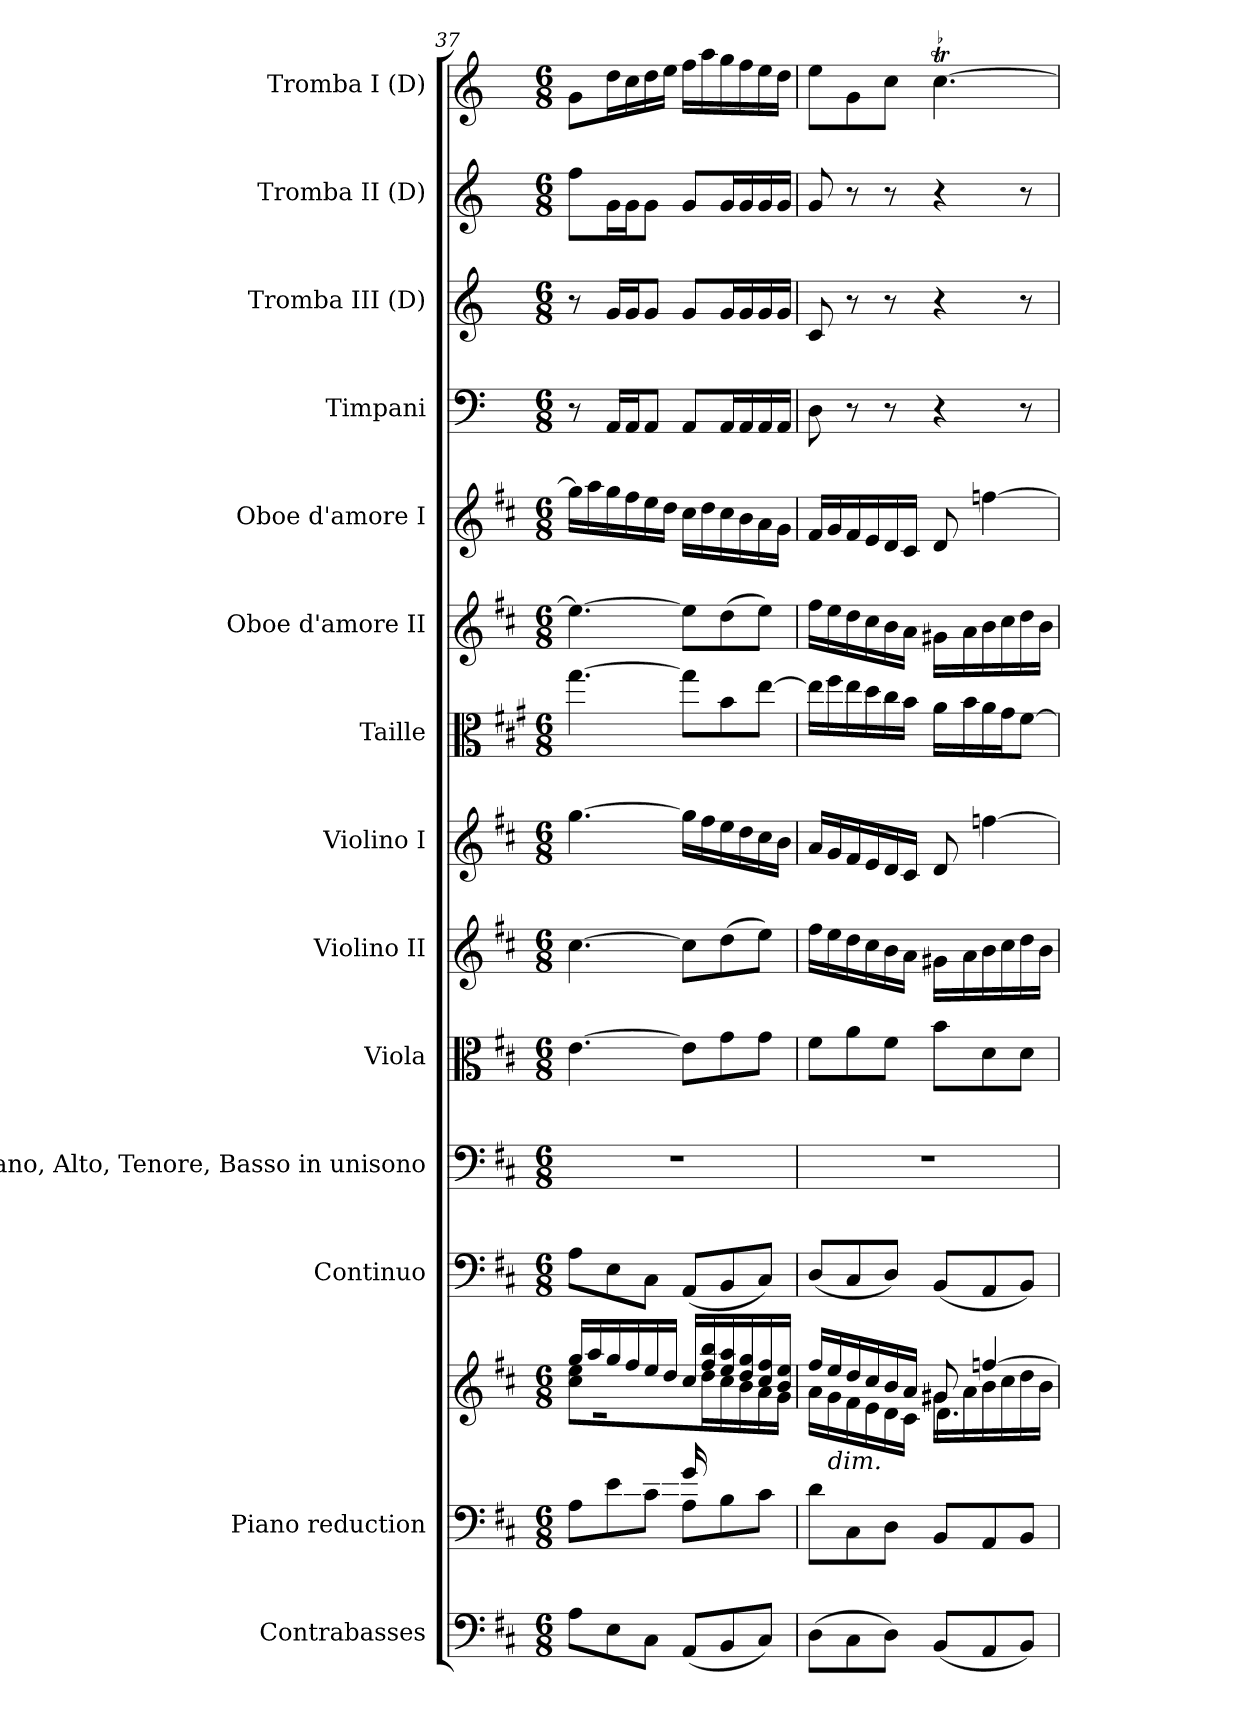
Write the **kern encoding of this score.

**kern	**kern	**kern	**kern	**kern	**kern	**kern	**kern	**kern	**kern	**kern	**kern	**kern	**kern	**kern
*part14	*part13	*part13	*part12	*part11	*part10	*part9	*part8	*part7	*part6	*part5	*part4	*part3	*part2	*part1
*staff15	*staff14	*staff13	*staff12	*staff11	*staff10	*staff9	*staff8	*staff7	*staff6	*staff5	*staff4	*staff3	*staff2	*staff1
*I"Contrabasses	*I"Piano reduction	*	*I"Continuo	*I"Soprano, Alto, Tenore, Basso in unisono	*I"Viola	*I"Violino II	*I"Violino I	*I"Taille	*I"Oboe d'amore II	*I"Oboe d'amore I	*I"Timpani	*I"Tromba III (D)	*I"Tromba II (D)	*I"Tromba I (D)
*I'Cbs.	*I'Pno	*	*	*	*	*	*	*	*I'Ob	*I'Ob	*I'Timp	*	*	*
*clefF4	*clefF4	*clefG2	*clefF4	*clefF4	*clefC3	*clefG2	*clefG2	*clefC3	*clefG2	*clefG2	*clefF4	*clefG2	*clefG2	*clefG2
*ITrd7c12	*	*	*	*	*	*	*	*ITrd4c7	*	*	*	*ITrd-1c-2	*ITrd-1c-2	*ITrd-1c-2
*k[f#c#]	*k[f#c#]	*k[f#c#]	*k[f#c#]	*k[f#c#]	*k[f#c#]	*k[f#c#]	*k[f#c#]	*k[f#c#]	*k[f#c#]	*k[f#c#]	*k[]	*k[f#c#]	*k[f#c#]	*k[f#c#]
*M6/8	*M6/8	*M6/8	*M6/8	*M6/8	*M6/8	*M6/8	*M6/8	*M6/8	*M6/8	*M6/8	*M6/8	*M6/8	*M6/8	*M6/8
=37	=37	=37	=37	=37	=37	=37	=37	=37	=37	=37	=37	=37	=37	=37
*	*^	*^	*	*	*	*	*	*	*	*	*	*	*	*
8AA\L	8ryy	8A\L	16gg/LL	8cc#\ 8ee\L	8A\L	2.r	[4.e\	[4.cc#\	[4.gg\	[4.cc#\	4.ee\_	16gg\LL]	8r	8r	8gg\L	8a\L
.	.	.	16aa/	.	.	.	.	.	.	.	.	16aa\	.	.	.	.
8EE\	16e/L	8e\	16gg/	16ryy	8E\	.	.	.	.	.	.	16gg\	16AA/LL	16a/LL	16a\L	16ee\L
*	*	*	*v	*v	*	*	*	*	*	*	*	*	*	*	*	*
.	16d/	.	16ff#/	.	.	.	.	.	.	.	16ff#\	16AA/J	16a/J	16a\J	16dd\
8CC#\J	16e/	8c#\J	16ee/	8C#\J	.	.	.	.	.	.	16ee\	8AA/J	8a/J	8a\J	16ee\
.	16f#/JJ	.	16dd/JJ	.	.	.	.	.	.	.	16dd\JJ	.	.	.	16ff#\JJ
(<8AAA/L	16g/LL	8A\L	16cc#/LL	(<8AA/L	.	8e\L]	8cc#\L]	16gg\LL]	8cc#\L]	8ee\L]	16cc#\LL	8AA/L	8a/L	8a/L	16gg\LL
*	*	*	*^	*	*	*	*	*	*	*	*	*	*	*	*
.	4ryy	.	16ff#/ 16bb/	16dd\	.	.	.	.	16ff#\	.	.	16dd\	.	.	.	16bb\
8BBB/	.	8B\	16ee/ 16aa/	16cc#\	8BB/	.	8g\	(>8dd\	16ee\	8e\	(>8dd\	16cc#\	16AA/L	16a/L	16a/L	16aa\
.	.	.	16dd/ 16gg/	16b\	.	.	.	.	16dd\	.	.	16b\	16AA/	16a/	16a/	16gg\
8CC#/J)	.	8c#\J	16cc#/ 16ff#/	16a\	8C#/J)	.	8g\J	8ee\J)	16cc#\	[8a\J	8ee\J)	16a\	16AA/	16a/	16a/	16ff#\
.	16ryy	.	16b/ 16ee/JJ	16g\JJ	.	.	.	.	16b\JJ	.	.	16g\JJ	16AA/JJ	16a/JJ	16a/JJ	16ee\JJ
*	*v	*v	*	*	*	*	*	*	*	*	*	*	*	*	*	*
=38	=38	=38	=38	=38	=38	=38	=38	=38	=38	=38	=38	=38	=38	=38	=38
*	*	*	*^	*	*	*	*	*	*	*	*	*	*	*	*
(>8DD\L	8d\L	16ff#/LL	16a\LL	4.ryy	(<8D/L	2.r	8f#\L	16ff#\LL	16a/LL	16a\LL]	16ff#\LL	16f#/LL	8D\	8d/	8a/	8ff#\L
!	!	!LO:TX:b:i:t=dim.	!	!	!	!	!	!	!	!	!	!	!	!	!	!
.	.	16ee/	16g\	.	.	.	.	16ee\	16g/	16b\	16ee\	16g/	.	.	.	.
8CC#\	8C#\	16dd/	16f#\	.	8C#/	.	8a\	16dd\	16f#/	16a\	16dd\	16f#/	8r	8r	8r	8a\
.	.	16cc#/	16e\	.	.	.	.	16cc#\	16e/	16g\	16cc#\	16e/	.	.	.	.
8DD\J)	8D\J	16b/	16d\	.	8D/J)	.	8f#\J	16b\	16d/	16f#\	16b\	16d/	8r	8r	8r	8dd\J
.	.	16a/JJ	16c#\JJ	.	.	.	.	16a\JJ	16c#/JJ	16e\JJ	16a\JJ	16c#/JJ	.	.	.	.
(<8BBB/L	8BB/L	8g#X/	16g#\LL	4.d\	(<8BB/L	.	8b\L	16g#X\LL	8d/	16d\LL	16g#X\LL	8d/	4r	4r	4r	[4.ddt\
.	.	.	16a\	.	.	.	.	16a\	.	16e\	16a\	.	.	.	.	.
8AAA/	8AA/	[4ffn/	16b\	.	8AA/	.	8d\	16b\	[4ffn\	16d\	16b\	[4ffn\	.	.	.	.
.	.	.	16cc#\	.	.	.	.	16cc#\	.	16c#\J	16cc#\	.	.	.	.	.
8BBB/J)	8BB/J	.	16dd\	.	8BB/J)	.	8d\J	16dd\	.	[8B\J	16dd\	.	8r	8r	8r	.
.	.	.	16b\JJ	.	.	.	.	16b\JJ	.	.	16b\JJ	.	.	.	.	.
*	*	*v	*v	*v	*	*	*	*	*	*	*	*	*	*	*	*
=	=	=	=	=	=	=	=	=	=	=	=	=	=	=
*-	*-	*-	*-	*-	*-	*-	*-	*-	*-	*-	*-	*-	*-	*-
